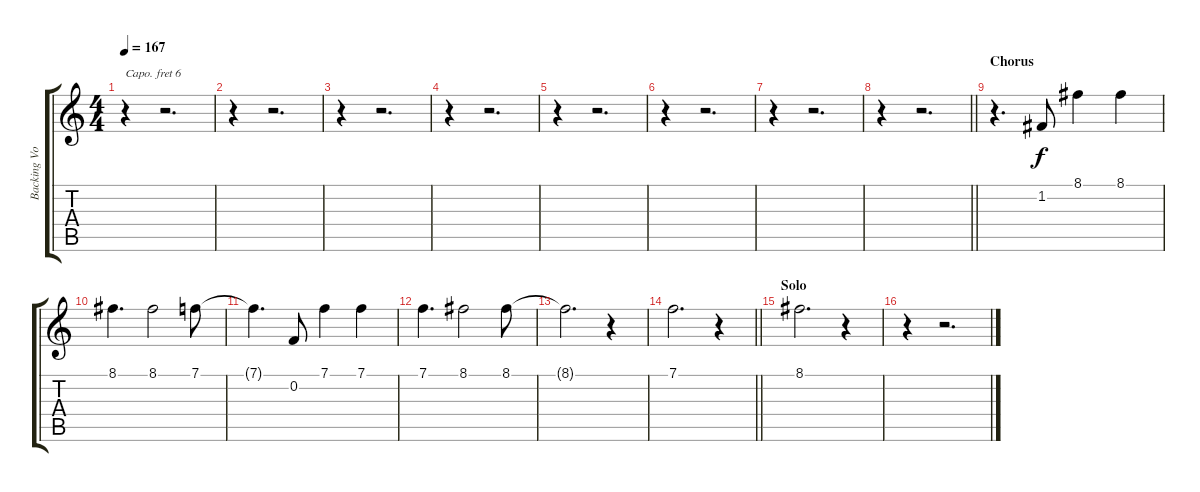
\track ("Backing Voice" "Backing Vo") {instrument clarinet}
\staff {score tabs}
\capo 6
\tuning (E4 B3 G3 D3 A2 E2) {hide}
\ts (4 4)
\tempo 167
\clef g2
\ks c
r.4{dy f} r.2{d} |
r.4 r.2{d} |
r.4 r.2{d} |
r.4 r.2{d} |
r.4 r.2{d} |
r.4 r.2{d} |
r.4 r.2{d} |
\barLineRight lightlight
r.4 r.2{d} |
\section ("" "Chorus")
r.4{d} 1.2.8 8.1.4 8.1.4 |
8.1.4{d} 8.1.2 7.1.8 |
7.1{t}.4{d} 0.2.8 7.1.4 7.1.4 |
7.1.4{d} 8.1.2 8.1.8 |
8.1{t}.2{d} r.4 |
\barLineRight lightlight
7.1.2{d} r.4 |
\section ("" "Solo")
8.1.2{d} r.4 |
r.4 r.2{d}
